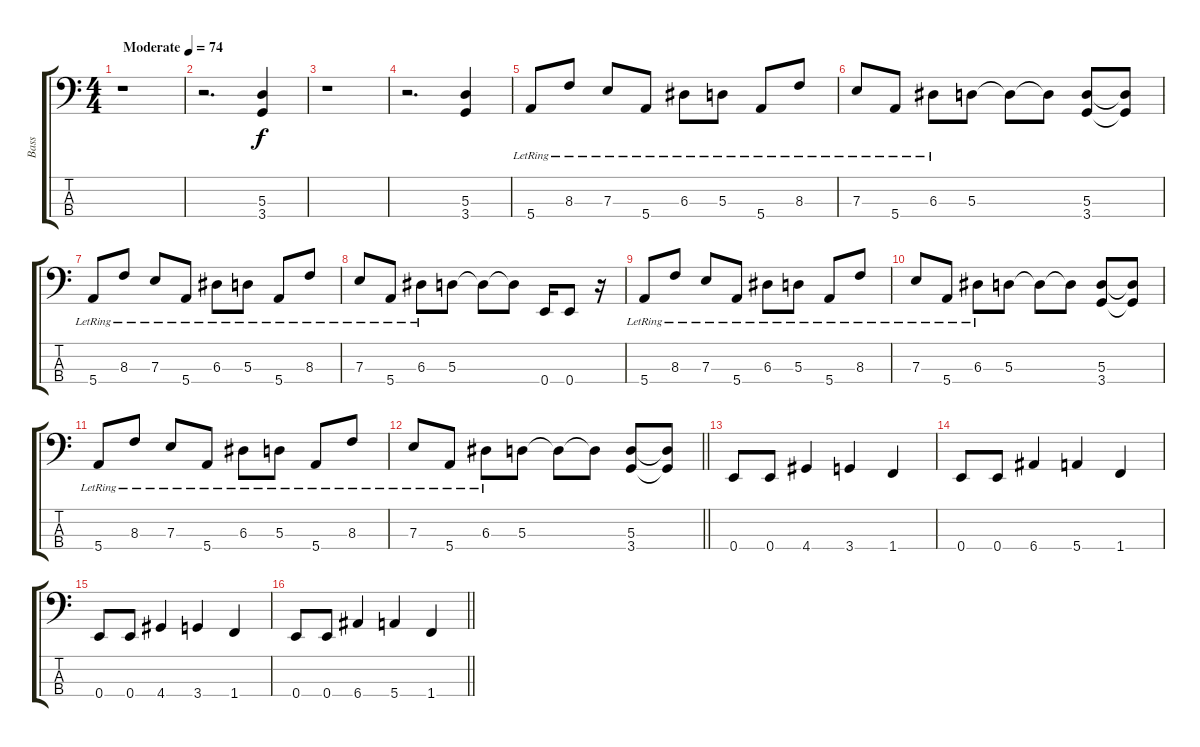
\track ("Bass" "Bass") {instrument electricbasspick}
\staff {score tabs}
\tuning (G2 D2 A1 E1) {hide}
\ts (4 4)
\tempo (74 "Moderate")
\clef f4
\ks c
r.1{dy f instrument electricbasspick} |
r.2{d} (5.3 3.4).4 |
r.1 |
r.2{d} (5.3 3.4).4 |
5.4{lr}.8 8.3{lr}.8 7.3{lr}.8 5.4{lr}.8 6.3{lr}.8 5.3{lr}.8 5.4{lr}.8 8.3{lr}.8 |
7.3{lr}.8 5.4{lr}.8 6.3{lr}.8 5.3.8 5.3{t}.8 5.3{t}.8 (5.3 3.4).8 (5.3{t} 3.4{t}).8 |
5.4{lr}.8 8.3{lr}.8 7.3{lr}.8 5.4{lr}.8 6.3{lr}.8 5.3{lr}.8 5.4{lr}.8 8.3{lr}.8 |
7.3{lr}.8 5.4{lr}.8 6.3{lr}.8 5.3.8 5.3{t}.8 5.3{t}.8 0.4.16 0.4.8 r.16 |
5.4{lr}.8 8.3{lr}.8 7.3{lr}.8 5.4{lr}.8 6.3{lr}.8 5.3{lr}.8 5.4{lr}.8 8.3{lr}.8 |
7.3{lr}.8 5.4{lr}.8 6.3{lr}.8 5.3.8 5.3{t}.8 5.3{t}.8 (5.3 3.4).8 (5.3{t} 3.4{t}).8 |
5.4{lr}.8 8.3{lr}.8 7.3{lr}.8 5.4{lr}.8 6.3{lr}.8 5.3{lr}.8 5.4{lr}.8 8.3{lr}.8 |
\barLineRight lightlight
7.3{lr}.8 5.4{lr}.8 6.3{lr}.8 5.3.8 5.3{t}.8 5.3{t}.8 (5.3 3.4).8 (5.3{t} 3.4{t}).8 |
0.4.8 0.4.8 4.4.4 3.4.4 1.4.4 |
0.4.8 0.4.8 6.4.4 5.4.4 1.4.4 |
0.4.8 0.4.8 4.4.4 3.4.4 1.4.4 |
\barLineRight lightlight
0.4.8 0.4.8 6.4.4 5.4.4 1.4.4
